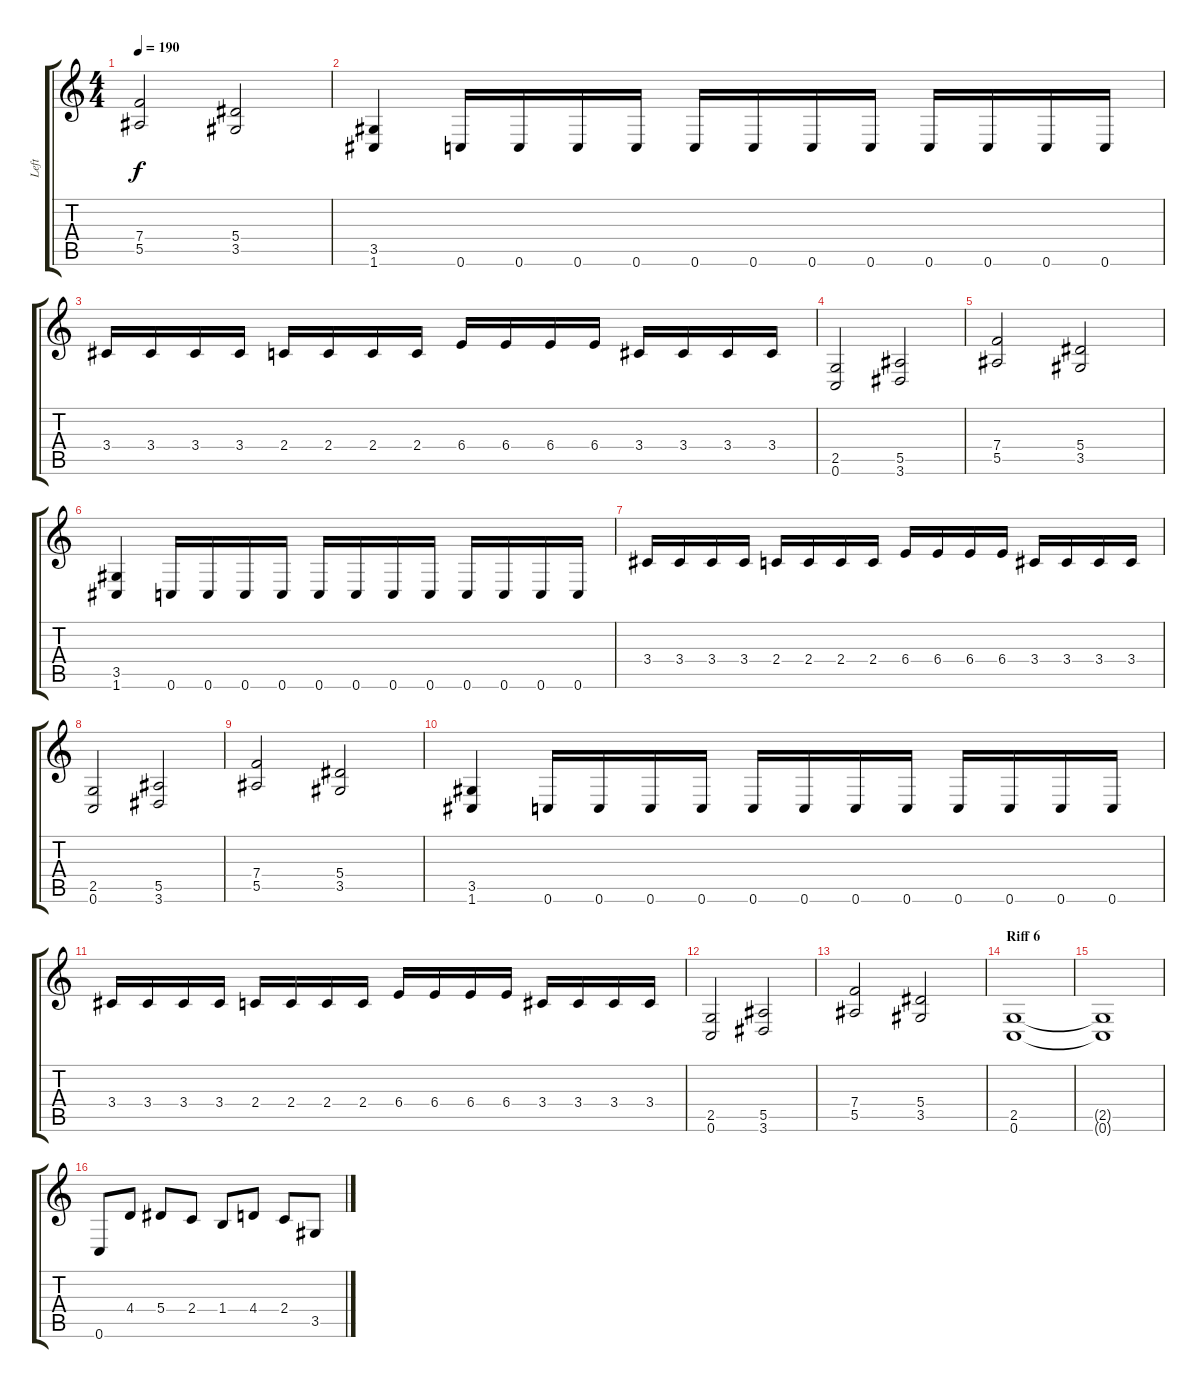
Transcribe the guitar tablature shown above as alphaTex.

\track ("Left" "Left") {instrument distortionguitar}
\staff {score tabs}
\tuning (C4 G3 Eb3 Bb2 F2 C2) {hide}
\ts (4 4)
\tempo 190
\clef g2
\ks c
(7.4 5.5).2{dy f} (5.4 3.5).2 |
(3.5 1.6).4 0.6.16 0.6.16 0.6.16 0.6.16 0.6.16 0.6.16 0.6.16 0.6.16 0.6.16 0.6.16 0.6.16 0.6.16 |
3.4.16 3.4.16 3.4.16 3.4.16 2.4.16 2.4.16 2.4.16 2.4.16 6.4.16 6.4.16 6.4.16 6.4.16 3.4.16 3.4.16 3.4.16 3.4.16 |
(2.5 0.6).2 (5.5 3.6).2 |
(7.4 5.5).2 (5.4 3.5).2 |
(3.5 1.6).4 0.6.16 0.6.16 0.6.16 0.6.16 0.6.16 0.6.16 0.6.16 0.6.16 0.6.16 0.6.16 0.6.16 0.6.16 |
3.4.16 3.4.16 3.4.16 3.4.16 2.4.16 2.4.16 2.4.16 2.4.16 6.4.16 6.4.16 6.4.16 6.4.16 3.4.16 3.4.16 3.4.16 3.4.16 |
(2.5 0.6).2 (5.5 3.6).2 |
(7.4 5.5).2 (5.4 3.5).2 |
(3.5 1.6).4 0.6.16 0.6.16 0.6.16 0.6.16 0.6.16 0.6.16 0.6.16 0.6.16 0.6.16 0.6.16 0.6.16 0.6.16 |
3.4.16 3.4.16 3.4.16 3.4.16 2.4.16 2.4.16 2.4.16 2.4.16 6.4.16 6.4.16 6.4.16 6.4.16 3.4.16 3.4.16 3.4.16 3.4.16 |
(2.5 0.6).2 (5.5 3.6).2 |
(7.4 5.5).2 (5.4 3.5).2 |
\section ("" "Riff 6")
(2.5 0.6).1 |
(2.5{t} 0.6{t}).1 |
0.6.8 4.4.8 5.4.8 2.4.8 1.4.8 4.4.8 2.4.8 3.5.8
